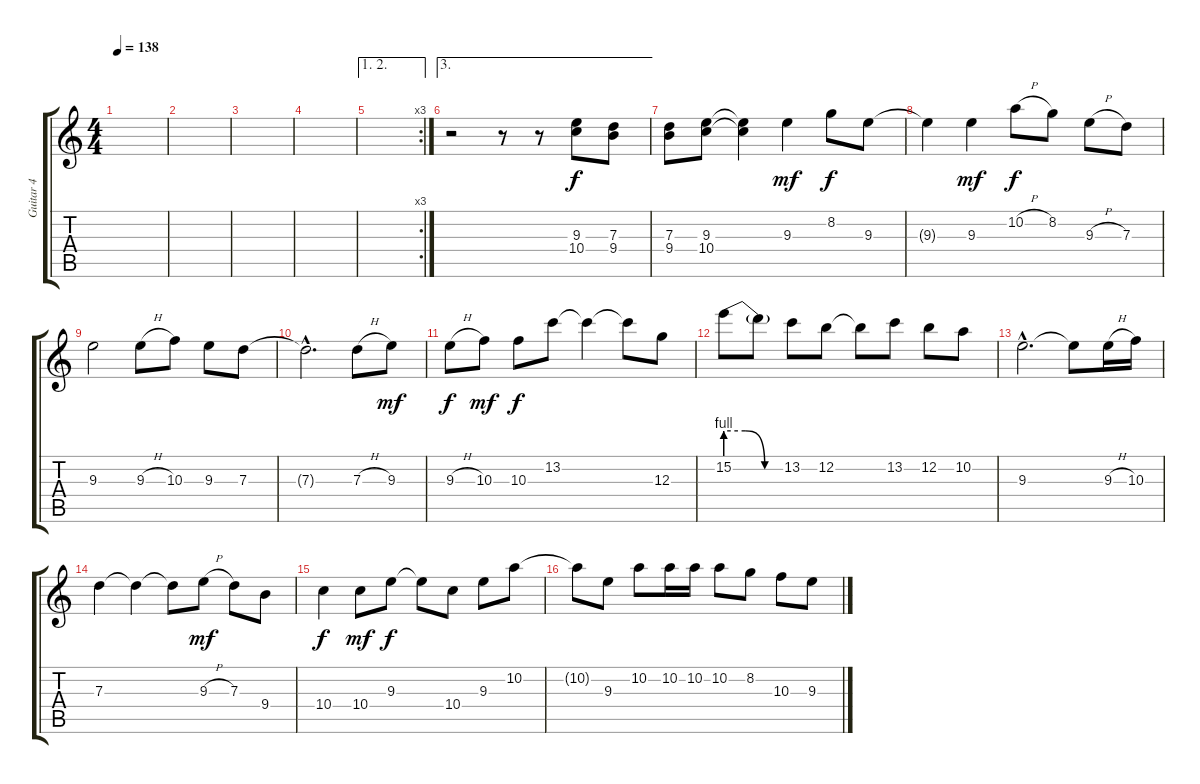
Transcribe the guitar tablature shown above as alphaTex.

\track ("Guitar 4" "Guitar 4") {instrument acousticguitarsteel}
\staff {score tabs}
\tuning (E4 B3 G3 D3 A2 E2) {hide}
\ts (4 4)
\tempo 138
\clef g2
\ks c
|
|
|
|
\ae (1 2)
\rc 3
|
\ae 3
r.2{instrument electricguitarjazz} r.8 r.8 (9.3 10.4).8 (7.3 9.4).8 |
(7.3 9.4).8{instrument electricguitarjazz} (9.3 10.4).8 (9.3{t} 10.4{t}).4 9.3.4{dy mf} 8.2.8{dy f} 9.3.8 |
9.3{t}.4{instrument electricguitarjazz} 9.3.4{dy mf} 10.2{h}.8{dy f} 8.2.8 9.3{h}.8 7.3.8 |
9.3.2{instrument electricguitarjazz} 9.3{h}.8 10.3.8 9.3.8 7.3.8 |
7.3{hac t}.2{d instrument electricguitarjazz} 7.3{h}.8 9.3.8{dy mf} |
9.3{h}.8{dy f instrument electricguitarjazz} 10.3.8{dy mf} 10.3.8{dy f} 13.2.8 13.2{t}.4 13.2{t}.8 12.3.8 |
15.2{be (custom 0 4 20 4 40 0 60 0)}.8{instrument electricguitarjazz} 15.2{t}.8 13.2.8 12.2.8 12.2{t}.8 13.2.8 12.2.8 10.2.8 |
9.3{hac}.2{d instrument electricguitarjazz} 9.3{t}.8 9.3{h}.16 10.3.16 |
7.3.4{instrument electricguitarjazz} 7.3{t}.4 7.3{t}.8 9.3{h}.8{dy mf} 7.3.8 9.4.8 |
10.4.4{dy f instrument electricguitarjazz} 10.4.8{dy mf} 9.3.8{dy f} 9.3{t}.8 10.4.8 9.3.8 10.2.8 |
10.2{t}.8{instrument electricguitarjazz} 9.3.8 10.2.8 10.2.16 10.2.16 10.2.8 8.2.8 10.3.8 9.3.8
